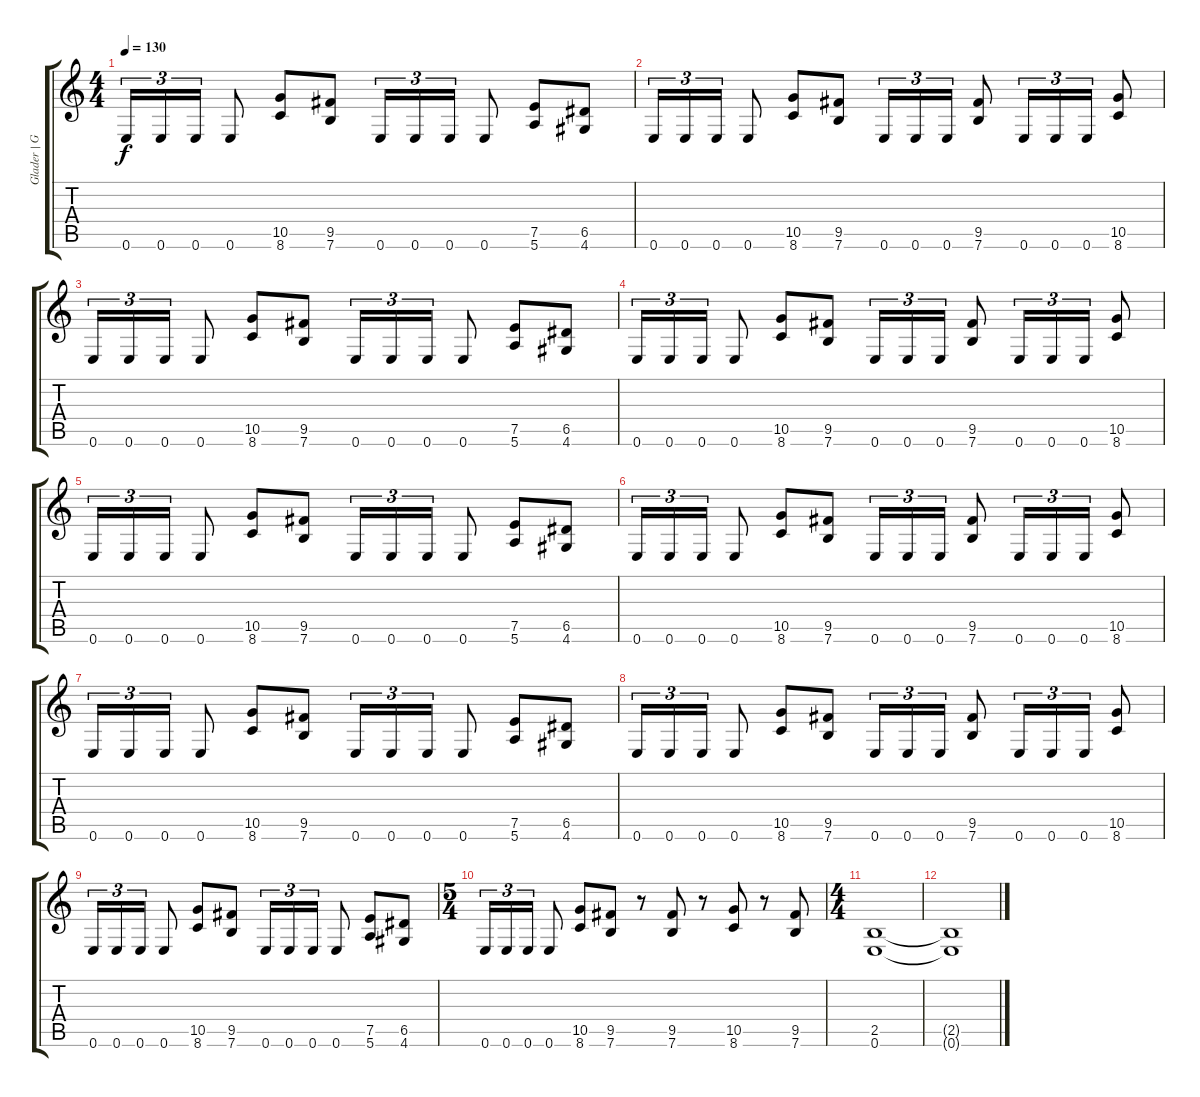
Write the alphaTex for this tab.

\track ("Glader | Guitar I" "Glader | G") {instrument acousticguitarsteel}
\staff {score tabs}
\tuning (E4 B3 G3 D3 A2 E2) {hide}
\ts (4 4)
\tempo 130
\clef g2
\ks c
0.6.16{tu (3 2) dy f instrument distortionguitar} 0.6.16{tu (3 2)} 0.6.16{tu (3 2)} 0.6.8 (10.5 8.6).8 (9.5 7.6).8 0.6.16{tu (3 2)} 0.6.16{tu (3 2)} 0.6.16{tu (3 2)} 0.6.8 (7.5 5.6).8 (6.5 4.6).8 |
0.6.16{tu (3 2)} 0.6.16{tu (3 2)} 0.6.16{tu (3 2)} 0.6.8 (10.5 8.6).8 (9.5 7.6).8 0.6.16{tu (3 2)} 0.6.16{tu (3 2)} 0.6.16{tu (3 2)} (9.5 7.6).8 0.6.16{tu (3 2)} 0.6.16{tu (3 2)} 0.6.16{tu (3 2)} (10.5 8.6).8 |
0.6.16{tu (3 2) instrument distortionguitar} 0.6.16{tu (3 2)} 0.6.16{tu (3 2)} 0.6.8 (10.5 8.6).8 (9.5 7.6).8 0.6.16{tu (3 2)} 0.6.16{tu (3 2)} 0.6.16{tu (3 2)} 0.6.8 (7.5 5.6).8 (6.5 4.6).8 |
0.6.16{tu (3 2)} 0.6.16{tu (3 2)} 0.6.16{tu (3 2)} 0.6.8 (10.5 8.6).8 (9.5 7.6).8 0.6.16{tu (3 2)} 0.6.16{tu (3 2)} 0.6.16{tu (3 2)} (9.5 7.6).8 0.6.16{tu (3 2)} 0.6.16{tu (3 2)} 0.6.16{tu (3 2)} (10.5 8.6).8 |
0.6.16{tu (3 2) instrument distortionguitar} 0.6.16{tu (3 2)} 0.6.16{tu (3 2)} 0.6.8 (10.5 8.6).8 (9.5 7.6).8 0.6.16{tu (3 2)} 0.6.16{tu (3 2)} 0.6.16{tu (3 2)} 0.6.8 (7.5 5.6).8 (6.5 4.6).8 |
0.6.16{tu (3 2)} 0.6.16{tu (3 2)} 0.6.16{tu (3 2)} 0.6.8 (10.5 8.6).8 (9.5 7.6).8 0.6.16{tu (3 2)} 0.6.16{tu (3 2)} 0.6.16{tu (3 2)} (9.5 7.6).8 0.6.16{tu (3 2)} 0.6.16{tu (3 2)} 0.6.16{tu (3 2)} (10.5 8.6).8 |
0.6.16{tu (3 2) instrument distortionguitar} 0.6.16{tu (3 2)} 0.6.16{tu (3 2)} 0.6.8 (10.5 8.6).8 (9.5 7.6).8 0.6.16{tu (3 2)} 0.6.16{tu (3 2)} 0.6.16{tu (3 2)} 0.6.8 (7.5 5.6).8 (6.5 4.6).8 |
0.6.16{tu (3 2)} 0.6.16{tu (3 2)} 0.6.16{tu (3 2)} 0.6.8 (10.5 8.6).8 (9.5 7.6).8 0.6.16{tu (3 2)} 0.6.16{tu (3 2)} 0.6.16{tu (3 2)} (9.5 7.6).8 0.6.16{tu (3 2)} 0.6.16{tu (3 2)} 0.6.16{tu (3 2)} (10.5 8.6).8 |
0.6.16{tu (3 2) instrument distortionguitar} 0.6.16{tu (3 2)} 0.6.16{tu (3 2)} 0.6.8 (10.5 8.6).8 (9.5 7.6).8 0.6.16{tu (3 2)} 0.6.16{tu (3 2)} 0.6.16{tu (3 2)} 0.6.8 (7.5 5.6).8 (6.5 4.6).8 |
\ts (5 4)
0.6.16{tu (3 2)} 0.6.16{tu (3 2)} 0.6.16{tu (3 2)} 0.6.8 (10.5 8.6).8 (9.5 7.6).8 r.8 (9.5 7.6).8 r.8 (10.5 8.6).8 r.8 (9.5 7.6).8 |
\ts (4 4)
(2.5 0.6).1 |
(2.5{t} 0.6{t}).1
